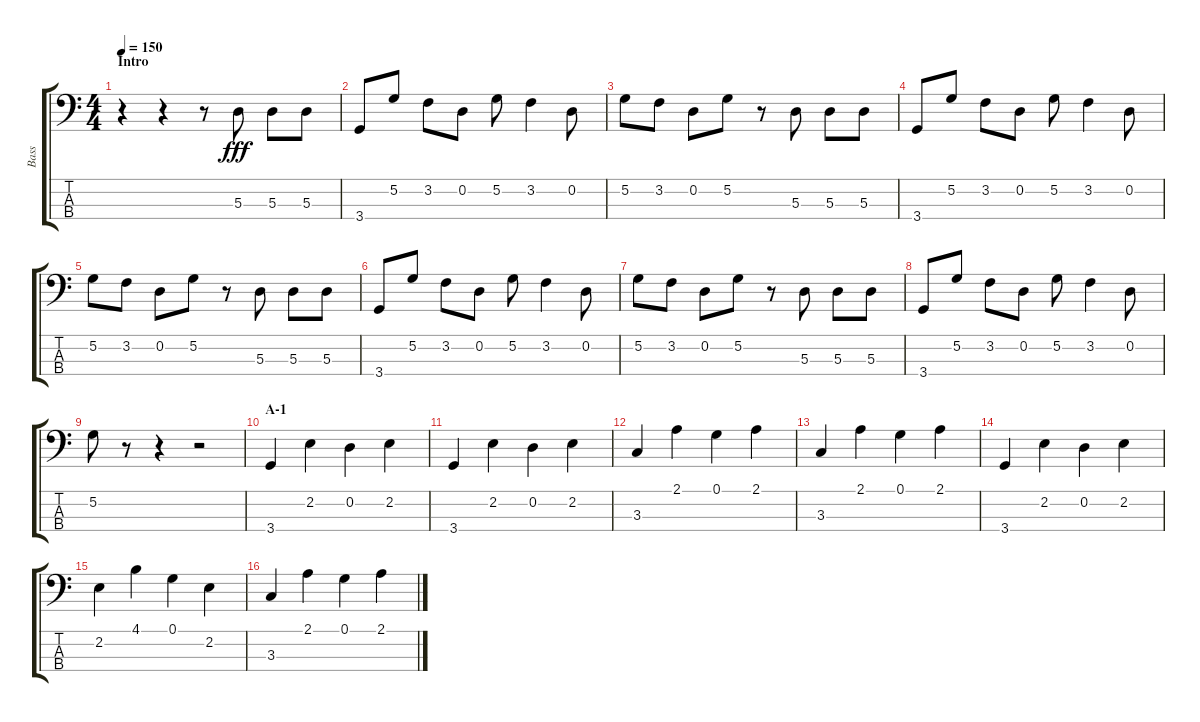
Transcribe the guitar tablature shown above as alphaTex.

\track ("Bass" "Bass") {instrument electricguitarmuted}
\staff {score tabs}
\tuning (G2 D2 A1 E1) {hide}
\ts (4 4)
\section ("" "Intro")
\tempo 150
\clef f4
\ks c
r.4{dy fff instrument electricguitarmuted} r.4 r.8 5.3.8 5.3.8 5.3.8 |
3.4.8 5.2.8 3.2.8 0.2.8 5.2.8 3.2.4 0.2.8 |
5.2.8 3.2.8 0.2.8 5.2.8 r.8 5.3.8 5.3.8 5.3.8 |
3.4.8 5.2.8 3.2.8 0.2.8 5.2.8 3.2.4 0.2.8 |
5.2.8 3.2.8 0.2.8 5.2.8 r.8 5.3.8 5.3.8 5.3.8 |
3.4.8 5.2.8 3.2.8 0.2.8 5.2.8 3.2.4 0.2.8 |
5.2.8 3.2.8 0.2.8 5.2.8 r.8 5.3.8 5.3.8 5.3.8 |
3.4.8 5.2.8 3.2.8 0.2.8 5.2.8 3.2.4 0.2.8 |
5.2.8 r.8 r.4 r.2 |
\section ("" "A-1")
3.4.4 2.2.4 0.2.4 2.2.4 |
3.4.4 2.2.4 0.2.4 2.2.4 |
3.3.4 2.1.4 0.1.4 2.1.4 |
3.3.4 2.1.4 0.1.4 2.1.4 |
3.4.4 2.2.4 0.2.4 2.2.4 |
2.2.4 4.1.4 0.1.4 2.2.4 |
3.3.4 2.1.4 0.1.4 2.1.4
